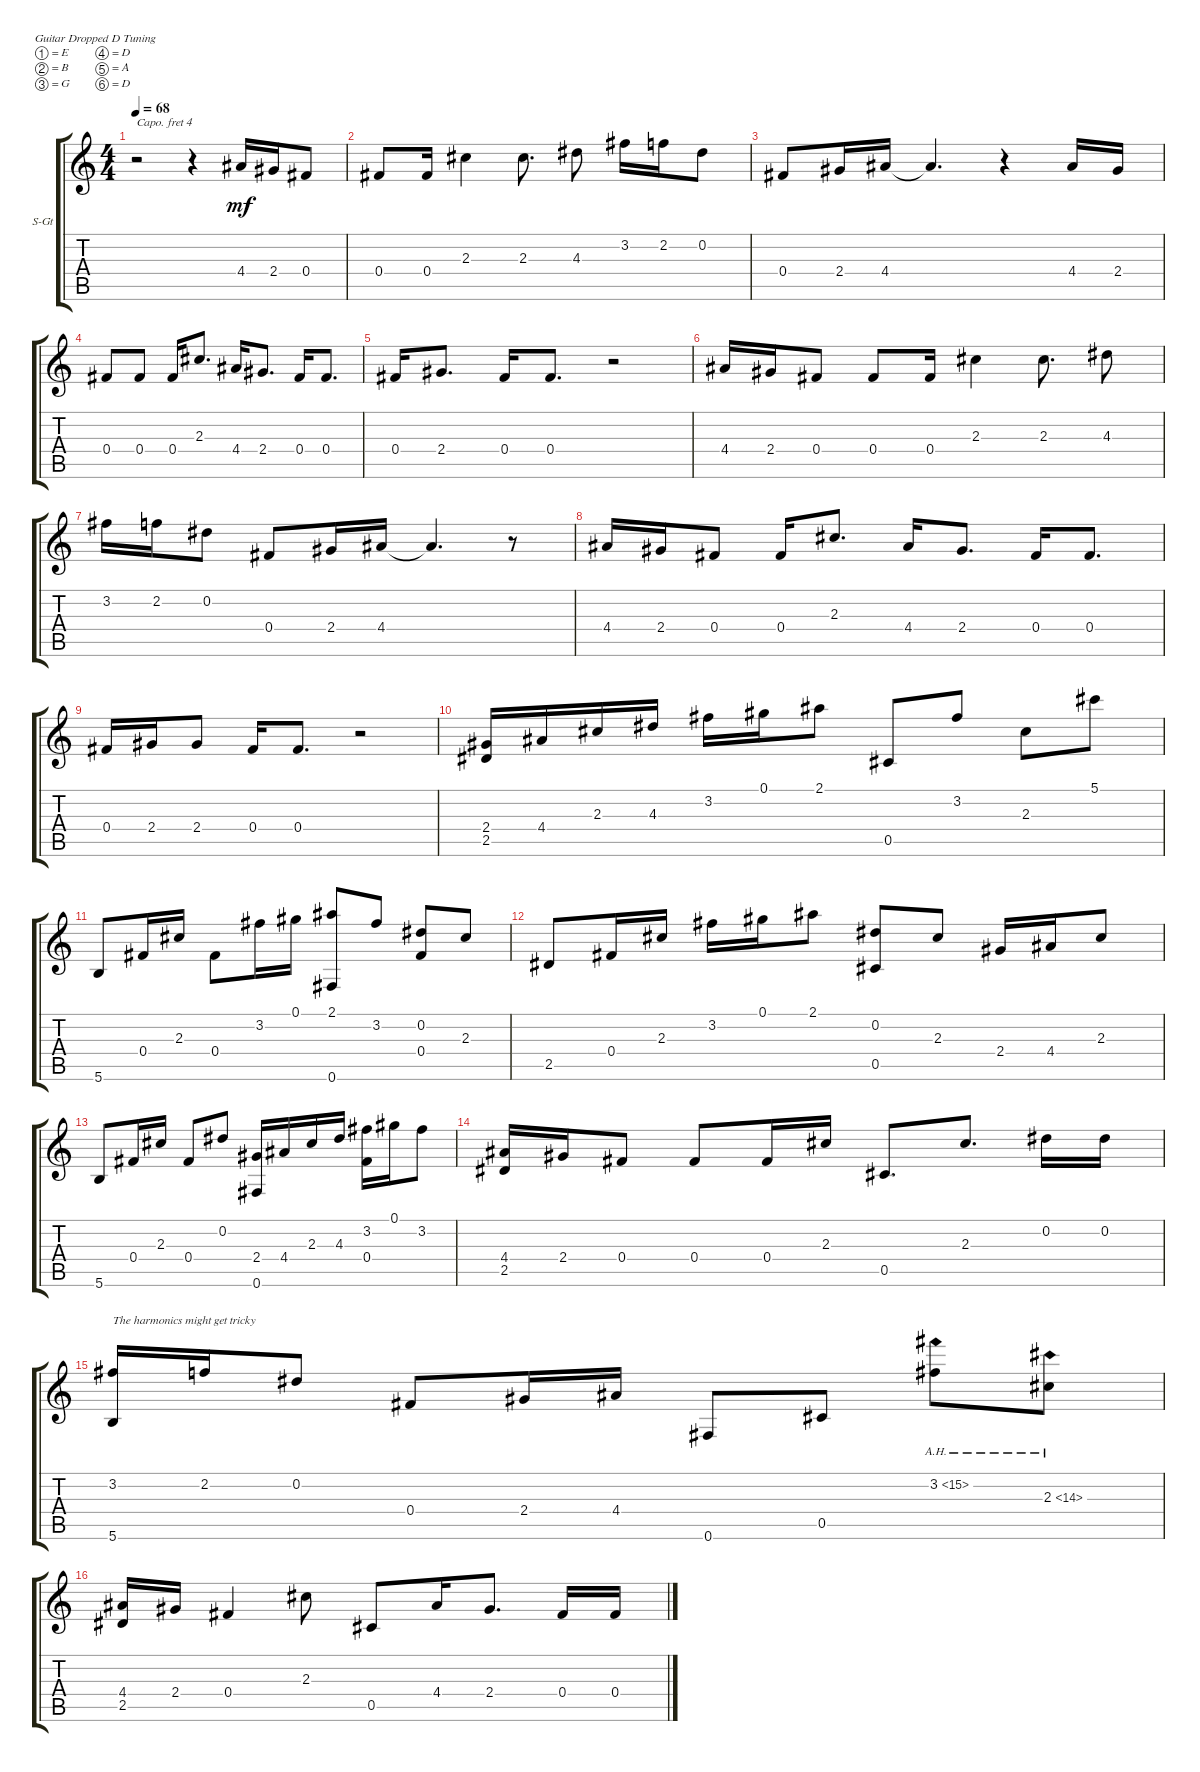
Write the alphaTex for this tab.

\defaultSystemsLayout 4
\bracketExtendMode groupsimilarinstruments
\firstSystemTrackNameOrientation horizontal
\otherSystemsTrackNameOrientation horizontal
\track ("Steel Guitar" "S-Gt") {instrument acousticguitarsteel}
\staff {score tabs}
\capo 4
\tuning (E4 B3 G3 D3 A2 D2)
\ts (4 4)
\tempo 68
\clef g2
\ks c
r.2{dy mf instrument acousticguitarsteel} r.4 4.4.16 2.4.16 0.4.8 |
0.4.8 0.4.16 2.3.4 2.3.8{d} 4.3.8 3.2.16 2.2.16 0.2.8 |
0.4.8 2.4.16 4.4.16 4.4{t}.4{d} r.4 4.4.16 2.4.16 |
0.4.8 0.4.8 0.4.16 2.3.8{d} 4.4.16 2.4.8{d} 0.4.16 0.4.8{d} |
0.4.16 2.4.8{d} 0.4.16 0.4.8{d} r.2 |
4.4.16 2.4.16 0.4.8 0.4.8 0.4.16 2.3.4 2.3.8{d} 4.3.8 |
3.2.16 2.2.16 0.2.8 0.4.8 2.4.16 4.4.16 4.4{t}.4{d} r.8 |
4.4.16 2.4.16 0.4.8 0.4.16 2.3.8{d} 4.4.16 2.4.8{d} 0.4.16 0.4.8{d} |
0.4.16 2.4.16 2.4.8 0.4.16 0.4.8{d} r.2 |
(2.5 2.4).16 4.4.16 2.3.16 4.3.16 3.2.16 0.1.16 2.1.8 0.5.8 3.2.8 2.3.8 5.1.8 |
5.6.8 0.4.16 2.3.16 0.4.8 3.2.16 0.1.16 (0.6 2.1).8 3.2.8 (0.4 0.2).8 2.3.8 |
2.5.8 0.4.16 2.3.16 3.2.16 0.1.16 2.1.8 (0.5 0.2).8 2.3.8 2.4.16 4.4.16 2.3.8 |
5.6.8 0.4.16 2.3.16 0.4.8 0.2.8 (0.6 2.4).16 4.4.16 2.3.16 4.3.16 (0.4 3.2).16 0.1.16 3.2.8 |
(2.5 4.4).16 2.4.16 0.4.8 0.4.8 0.4.16 2.3.16 0.5.8{d} 2.3.8{d} 0.2.16 0.2.16 |
(5.6 3.2).16{txt "The harmonics might get tricky"} 2.2.16 0.2.8 0.4.8 2.4.16 4.4.16 0.6.8 0.5.8 3.2{ah 12}.8 2.3{ah 12}.8 |
(2.5 4.4).16 2.4.16 0.4.4 2.3.8 0.5.8 4.4.16 2.4.8{d} 0.4.16 0.4.16
